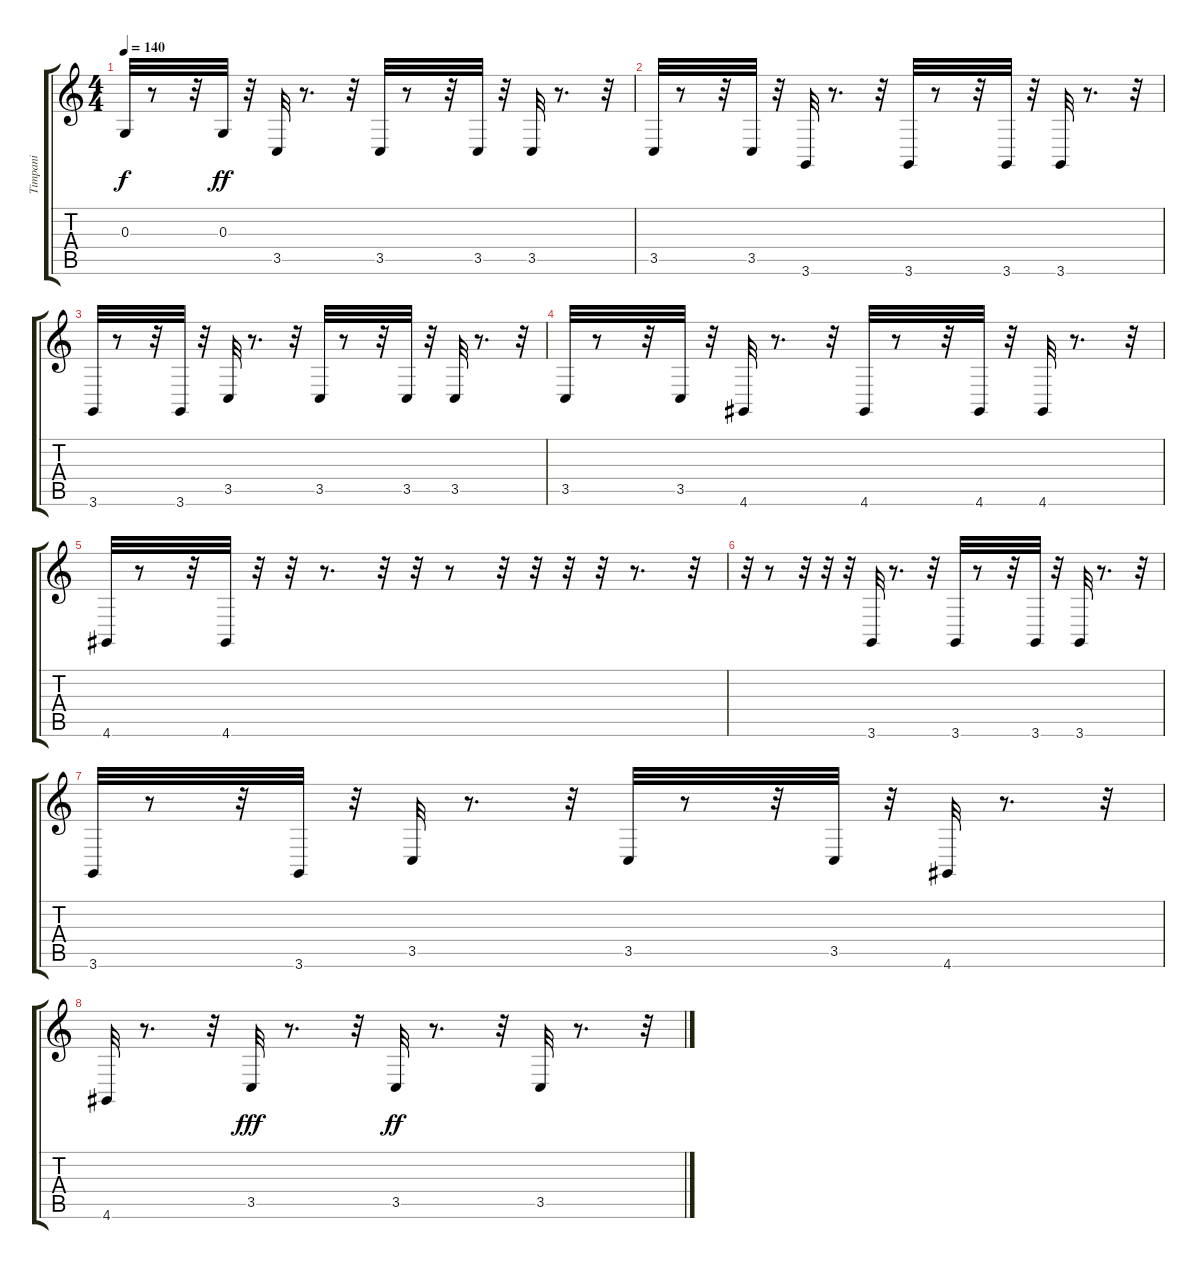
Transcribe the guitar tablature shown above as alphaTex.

\track ("Timpani" "Timpani") {instrument timpani}
\staff {score tabs}
\tuning (E4 B3 G3 D3 A2 E2) {hide}
\ts (4 4)
\tempo 140
\clef g2
\ks c
0.3.32{dy f} r.8 r.32 0.3.32{dy ff} r.32 3.5.32 r.8{d} r.32 3.5.32 r.8 r.32 3.5.32 r.32 3.5.32 r.8{d} r.32 |
3.5.32 r.8 r.32 3.5.32 r.32 3.6.32 r.8{d} r.32 3.6.32 r.8 r.32 3.6.32 r.32 3.6.32 r.8{d} r.32 |
3.6.32 r.8 r.32 3.6.32 r.32 3.5.32 r.8{d} r.32 3.5.32 r.8 r.32 3.5.32 r.32 3.5.32 r.8{d} r.32 |
3.5.32 r.8 r.32 3.5.32 r.32 4.6.32 r.8{d} r.32 4.6.32 r.8 r.32 4.6.32 r.32 4.6.32 r.8{d} r.32 |
4.6.32 r.8 r.32 4.6.32 r.32 r.32 r.8{d} r.32 r.32 r.8 r.32 r.32 r.32 r.32 r.8{d} r.32 |
r.32 r.8 r.32 r.32 r.32 3.6.32 r.8{d} r.32 3.6.32 r.8 r.32 3.6.32 r.32 3.6.32 r.8{d} r.32 |
3.6.32 r.8 r.32 3.6.32 r.32 3.5.32 r.8{d} r.32 3.5.32 r.8 r.32 3.5.32 r.32 4.6.32 r.8{d} r.32 |
4.6.32 r.8{d} r.32 3.5.32{dy fff} r.8{d} r.32 3.5.32{dy ff} r.8{d} r.32 3.5.32 r.8{d} r.32
